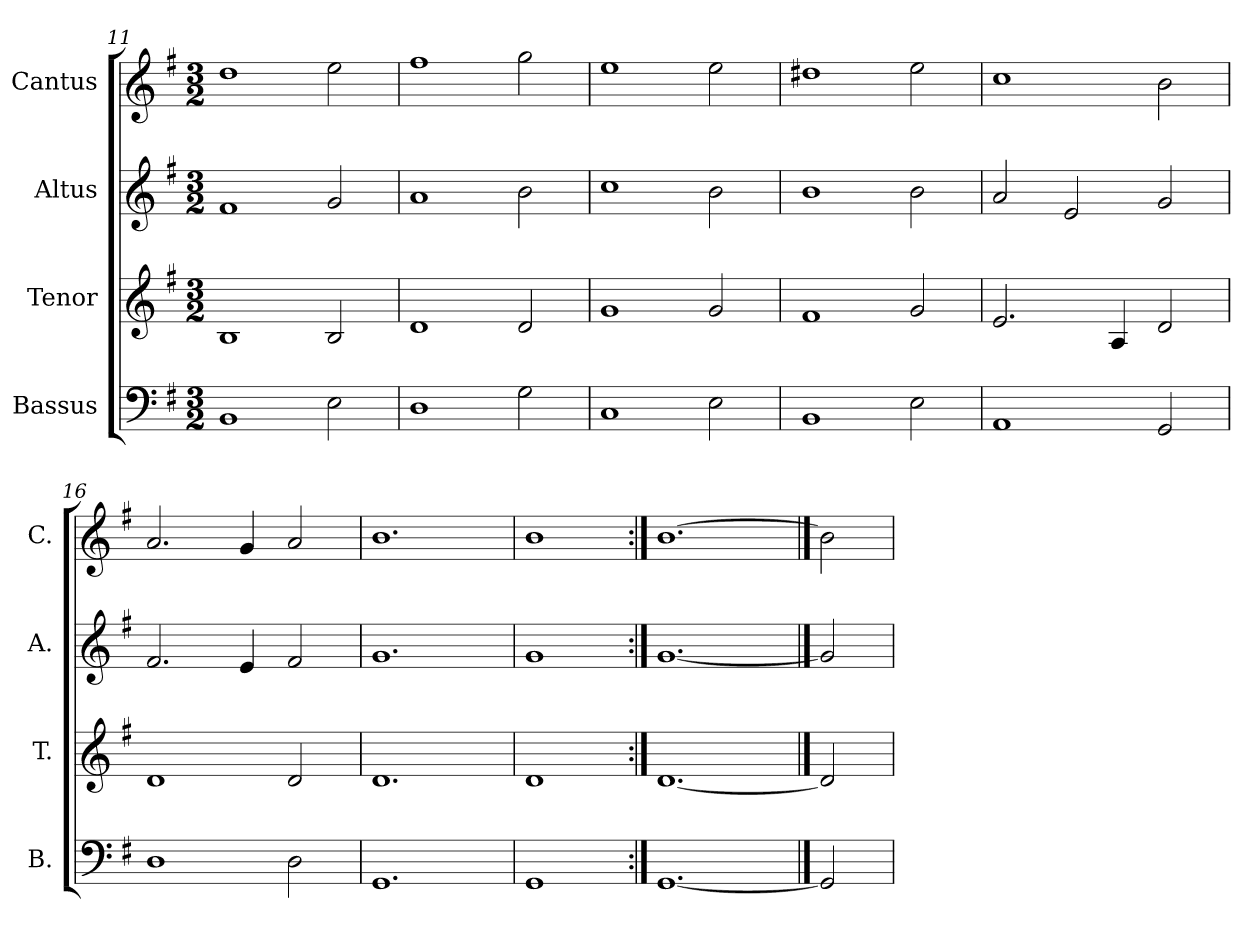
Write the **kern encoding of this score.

**kern	**kern	**kern	**kern
*part4	*part3	*part2	*part1
*staff4	*staff3	*staff2	*staff1
*I"Bassus	*I"Tenor	*I"Altus	*I"Cantus
*I'B.	*I'T.	*I'A.	*I'C.
*clefF4	*clefG2	*clefG2	*clefG2
*k[f#]	*k[f#]	*k[f#]	*k[f#]
*G:	*G:	*G:	*G:
*M3/2	*M3/2	*M3/2	*M3/2
=11	=11	=11	=11
1BB/	1B/	1f#/	1dd\
2E\	2B/	2g/	2ee\
=12	=12	=12	=12
1D\	1d/	1a/	1ff#\
2G\	2d/	2b\	2gg\
=13	=13	=13	=13
1C/	1g/	1cc\	1ee\
2E\	2g/	2b\	2ee\
=14	=14	=14	=14
1BB/	1f#/	1b\	1dd#X\
2E\	2g/	2b\	2ee\
=15	=15	=15	=15
1AA/	2.e/	2a/	1cc\
.	.	2e/	.
.	4A/	.	.
2GG/	2d/	2g/	2b\
=16	=16	=16	=16
1D\	1d/	2.f#/	2.a/
.	.	4e/	4g/
2D\	2d/	2f#/	2a/
=17	=17	=17	=17
1.GG/	1.d/	1.g/	1.b\
=18	=18	=18	=18
1GG/	1d/	1g/	1b\
=19:|!	=19:|!	=19:|!	=19:|!
[1.GG/	[1.d/	[1.g/	[1.b\
==20	==20	==20	==20
2GG/]	2d/]	2g/]	2b\]
=	=	=	=
*-	*-	*-	*-
